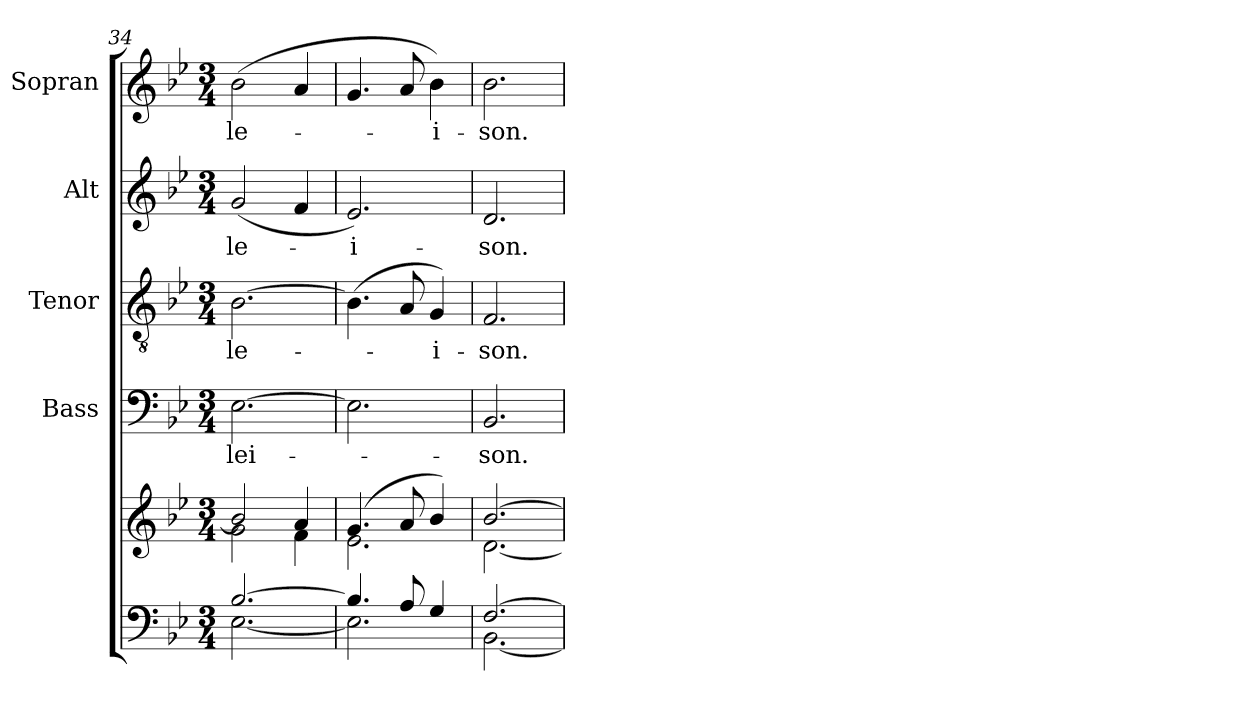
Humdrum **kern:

**kern	**kern	**kern	**text	**kern	**text	**kern	**text	**kern	**text
*part5	*part5	*part4	*part4	*part3	*part3	*part2	*part2	*part1	*part1
*staff6	*staff5	*staff4	*staff4	*staff3	*staff3	*staff2	*staff2	*staff1	*staff1
*	*	*I"Bass	*	*I"Tenor	*	*I"Alt	*	*I"Sopran	*
*	*	*I'B.	*	*I'T.	*	*I'A.	*	*I'S.	*
*clefF4	*clefG2	*clefF4	*	*clefGv2	*	*clefG2	*	*clefG2	*
*k[b-e-]	*k[b-e-]	*k[b-e-]	*	*k[b-e-]	*	*k[b-e-]	*	*k[b-e-]	*
*B-:	*B-:	*B-:	*	*B-:	*	*B-:	*	*B-:	*
*M3/4	*M3/4	*M3/4	*	*M3/4	*	*M3/4	*	*M3/4	*
=34	=34	=34	=34	=34	=34	=34	=34	=34	=34
*^	*^	*	*	*	*	*	*	*	*
!	!	!	!	!	!LO:LY:b	!	!LO:LY:b	!	!LO:LY:b	!	!LO:LY:b
[>2.B-/	[<2.E-\	2b-/]	2g\	[2.E-\	-lei-	[2.B-\	-le-	(<2g/	-le-	(>2b-\	-le-
.	.	4a/	4f\	.	.	.	.	4f/	.	4a/	.
=35	=35	=35	=35	=35	=35	=35	=35	=35	=35	=35	=35
!	!	!	!	!	!	!	!	!	!LO:LY:b	!	!
4.B-/]	2.E-\]	(4.g/	2.e-\	2.E-\]	.	(>4.B-\]	.	2.e-/)	-i-	4.g/	.
8A/	.	8a/	.	.	.	8A/	.	.	.	8a/	.
!	!	!	!	!	!	!	!LO:LY:b	!	!	!	!LO:LY:b
4G/	.	4b-/)	.	.	.	4G/)	-i-	.	.	4b-\)	-i-
=36	=36	=36	=36	=36	=36	=36	=36	=36	=36	=36	=36
!	!	!	!	!	!LO:LY:b	!	!LO:LY:b	!	!LO:LY:b	!	!LO:LY:b
[>2.F/	[<2.BB-\	[>2.b-/	[<2.d\	2.BB-/	-son.	2.F/	-son.	2.d/	-son.	2.b-\	-son.
*v	*v	*	*	*	*	*	*	*	*	*	*
*	*v	*v	*	*	*	*	*	*	*	*
=	=	=	=	=	=	=	=	=	=
*-	*-	*-	*-	*-	*-	*-	*-	*-	*-
